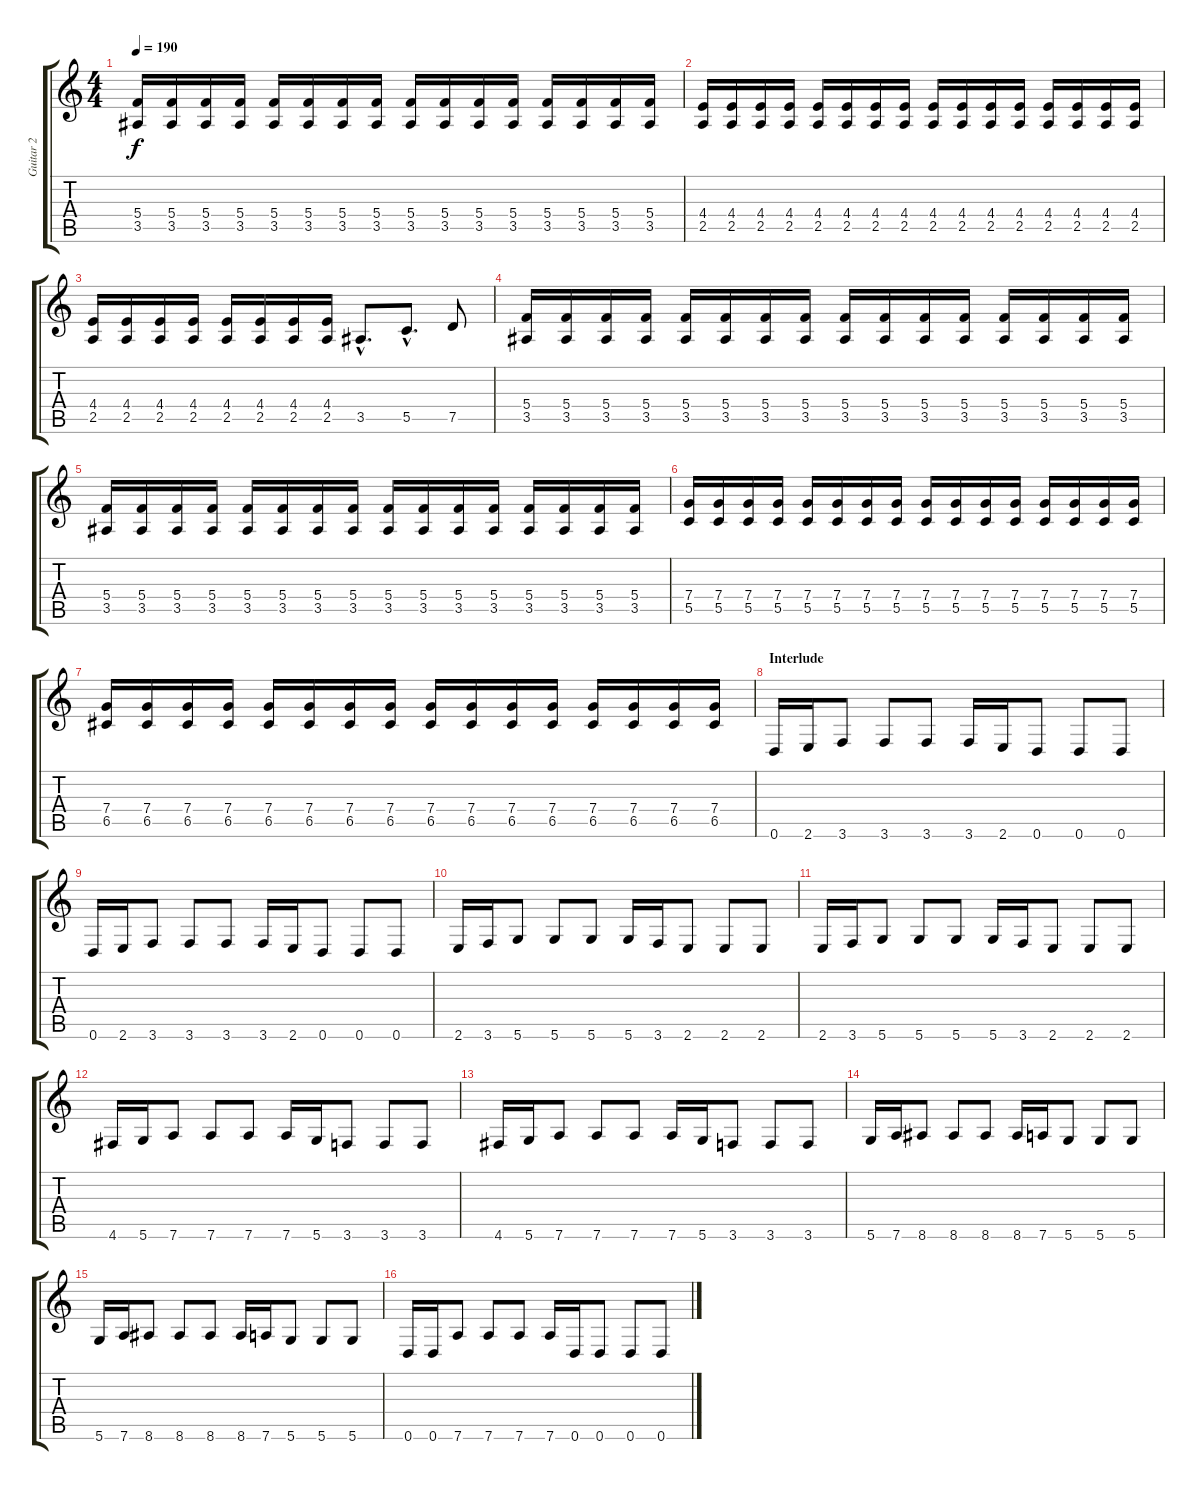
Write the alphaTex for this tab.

\track ("Guitar 2" "Guitar 2") {instrument distortionguitar}
\staff {score tabs}
\tuning (D4 A3 F3 C3 G2 D2) {hide}
\ts (4 4)
\tempo 190
\clef g2
\ks c
(5.4 3.5).16{dy f} (5.4 3.5).16 (5.4 3.5).16 (5.4 3.5).16 (5.4 3.5).16 (5.4 3.5).16 (5.4 3.5).16 (5.4 3.5).16 (5.4 3.5).16 (5.4 3.5).16 (5.4 3.5).16 (5.4 3.5).16 (5.4 3.5).16 (5.4 3.5).16 (5.4 3.5).16 (5.4 3.5).16 |
(4.4 2.5).16 (4.4 2.5).16 (4.4 2.5).16 (4.4 2.5).16 (4.4 2.5).16 (4.4 2.5).16 (4.4 2.5).16 (4.4 2.5).16 (4.4 2.5).16 (4.4 2.5).16 (4.4 2.5).16 (4.4 2.5).16 (4.4 2.5).16 (4.4 2.5).16 (4.4 2.5).16 (4.4 2.5).16 |
(4.4 2.5).16 (4.4 2.5).16 (4.4 2.5).16 (4.4 2.5).16 (4.4 2.5).16 (4.4 2.5).16 (4.4 2.5).16 (4.4 2.5).16 3.5{hac}.8{d} 5.5{hac}.8{d} 7.5.8 |
(5.4 3.5).16 (5.4 3.5).16 (5.4 3.5).16 (5.4 3.5).16 (5.4 3.5).16 (5.4 3.5).16 (5.4 3.5).16 (5.4 3.5).16 (5.4 3.5).16 (5.4 3.5).16 (5.4 3.5).16 (5.4 3.5).16 (5.4 3.5).16 (5.4 3.5).16 (5.4 3.5).16 (5.4 3.5).16 |
(5.4 3.5).16 (5.4 3.5).16 (5.4 3.5).16 (5.4 3.5).16 (5.4 3.5).16 (5.4 3.5).16 (5.4 3.5).16 (5.4 3.5).16 (5.4 3.5).16 (5.4 3.5).16 (5.4 3.5).16 (5.4 3.5).16 (5.4 3.5).16 (5.4 3.5).16 (5.4 3.5).16 (5.4 3.5).16 |
(7.4 5.5).16 (7.4 5.5).16 (7.4 5.5).16 (7.4 5.5).16 (7.4 5.5).16 (7.4 5.5).16 (7.4 5.5).16 (7.4 5.5).16 (7.4 5.5).16 (7.4 5.5).16 (7.4 5.5).16 (7.4 5.5).16 (7.4 5.5).16 (7.4 5.5).16 (7.4 5.5).16 (7.4 5.5).16 |
(7.4 6.5).16 (7.4 6.5).16 (7.4 6.5).16 (7.4 6.5).16 (7.4 6.5).16 (7.4 6.5).16 (7.4 6.5).16 (7.4 6.5).16 (7.4 6.5).16 (7.4 6.5).16 (7.4 6.5).16 (7.4 6.5).16 (7.4 6.5).16 (7.4 6.5).16 (7.4 6.5).16 (7.4 6.5).16 |
\section ("" "Interlude")
0.6.16 2.6.16 3.6.8 3.6.8 3.6.8 3.6.16 2.6.16 0.6.8 0.6.8 0.6.8 |
0.6.16 2.6.16 3.6.8 3.6.8 3.6.8 3.6.16 2.6.16 0.6.8 0.6.8 0.6.8 |
2.6.16 3.6.16 5.6.8 5.6.8 5.6.8 5.6.16 3.6.16 2.6.8 2.6.8 2.6.8 |
2.6.16 3.6.16 5.6.8 5.6.8 5.6.8 5.6.16 3.6.16 2.6.8 2.6.8 2.6.8 |
4.6.16 5.6.16 7.6.8 7.6.8 7.6.8 7.6.16 5.6.16 3.6.8 3.6.8 3.6.8 |
4.6.16 5.6.16 7.6.8 7.6.8 7.6.8 7.6.16 5.6.16 3.6.8 3.6.8 3.6.8 |
5.6.16 7.6.16 8.6.8 8.6.8 8.6.8 8.6.16 7.6.16 5.6.8 5.6.8 5.6.8 |
5.6.16 7.6.16 8.6.8 8.6.8 8.6.8 8.6.16 7.6.16 5.6.8 5.6.8 5.6.8 |
0.6.16 0.6.16 7.6.8 7.6.8 7.6.8 7.6.16 0.6.16 0.6.8 0.6.8 0.6.8
